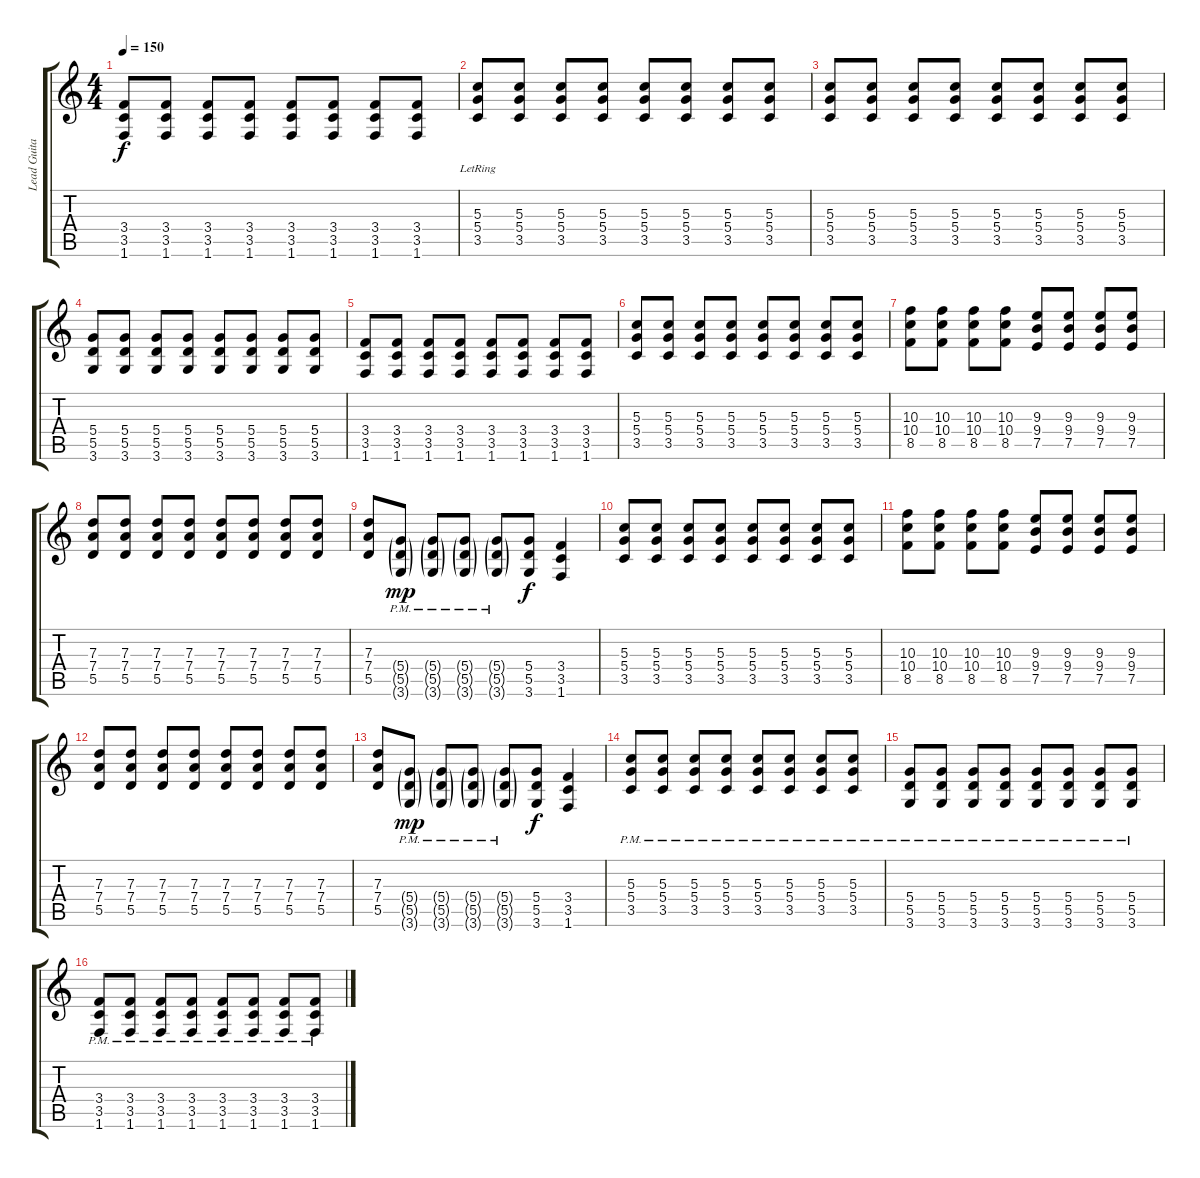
\track ("Lead Guitar" "Lead Guita") {instrument distortionguitar}
\staff {score tabs}
\tuning (E4 B3 G3 D3 A2 E2) {hide}
\ts (4 4)
\tempo 150
\clef g2
\ks c
(3.4 3.5 1.6).8{dy f} (3.4 3.5 1.6).8 (3.4 3.5 1.6).8 (3.4 3.5 1.6).8 (3.4 3.5 1.6).8 (3.4 3.5 1.6).8 (3.4 3.5 1.6).8 (3.4 3.5 1.6).8 |
(5.3 5.4{lr} 3.5{lr}).8 (5.3 5.4 3.5).8 (5.3 5.4 3.5).8 (5.3 5.4 3.5).8 (5.3 5.4 3.5).8 (5.3 5.4 3.5).8 (5.3 5.4 3.5).8 (5.3 5.4 3.5).8 |
(5.3 5.4 3.5).8 (5.3 5.4 3.5).8 (5.3 5.4 3.5).8 (5.3 5.4 3.5).8 (5.3 5.4 3.5).8 (5.3 5.4 3.5).8 (5.3 5.4 3.5).8 (5.3 5.4 3.5).8 |
(5.4 5.5 3.6).8 (5.4 5.5 3.6).8 (5.4 5.5 3.6).8 (5.4 5.5 3.6).8 (5.4 5.5 3.6).8 (5.4 5.5 3.6).8 (5.4 5.5 3.6).8 (5.4 5.5 3.6).8 |
(3.4 3.5 1.6).8 (3.4 3.5 1.6).8 (3.4 3.5 1.6).8 (3.4 3.5 1.6).8 (3.4 3.5 1.6).8 (3.4 3.5 1.6).8 (3.4 3.5 1.6).8 (3.4 3.5 1.6).8 |
(5.3 5.4 3.5).8 (5.3 5.4 3.5).8 (5.3 5.4 3.5).8 (5.3 5.4 3.5).8 (5.3 5.4 3.5).8 (5.3 5.4 3.5).8 (5.3 5.4 3.5).8 (5.3 5.4 3.5).8 |
(10.3 10.4 8.5).8 (10.3 10.4 8.5).8 (10.3 10.4 8.5).8 (10.3 10.4 8.5).8 (9.3 9.4 7.5).8 (9.3 9.4 7.5).8 (9.3 9.4 7.5).8 (9.3 9.4 7.5).8 |
(7.3 7.4 5.5).8 (7.3 7.4 5.5).8 (7.3 7.4 5.5).8 (7.3 7.4 5.5).8 (7.3 7.4 5.5).8 (7.3 7.4 5.5).8 (7.3 7.4 5.5).8 (7.3 7.4 5.5).8 |
(7.3 7.4 5.5).8 (5.4{g pm} 5.5{g pm} 3.6{g pm}).8{dy mp} (5.4{g pm} 5.5{g pm} 3.6{g pm}).8 (5.4{g pm} 5.5{g pm} 3.6{g pm}).8 (5.4{g pm} 5.5{g pm} 3.6{g pm}).8 (5.4 5.5 3.6).8{dy f} (3.4 3.5 1.6).4 |
(5.3 5.4 3.5).8 (5.3 5.4 3.5).8 (5.3 5.4 3.5).8 (5.3 5.4 3.5).8 (5.3 5.4 3.5).8 (5.3 5.4 3.5).8 (5.3 5.4 3.5).8 (5.3 5.4 3.5).8 |
(10.3 10.4 8.5).8 (10.3 10.4 8.5).8 (10.3 10.4 8.5).8 (10.3 10.4 8.5).8 (9.3 9.4 7.5).8 (9.3 9.4 7.5).8 (9.3 9.4 7.5).8 (9.3 9.4 7.5).8 |
(7.3 7.4 5.5).8 (7.3 7.4 5.5).8 (7.3 7.4 5.5).8 (7.3 7.4 5.5).8 (7.3 7.4 5.5).8 (7.3 7.4 5.5).8 (7.3 7.4 5.5).8 (7.3 7.4 5.5).8 |
(7.3 7.4 5.5).8 (5.4{g pm} 5.5{g pm} 3.6{g pm}).8{dy mp} (5.4{g pm} 5.5{g pm} 3.6{g pm}).8 (5.4{g pm} 5.5{g pm} 3.6{g pm}).8 (5.4{g pm} 5.5{g pm} 3.6{g pm}).8 (5.4 5.5 3.6).8{dy f} (3.4 3.5 1.6).4 |
(5.3{pm} 5.4{pm} 3.5{pm}).8 (5.3{pm} 5.4{pm} 3.5{pm}).8 (5.3{pm} 5.4{pm} 3.5{pm}).8 (5.3{pm} 5.4{pm} 3.5{pm}).8 (5.3{pm} 5.4{pm} 3.5{pm}).8 (5.3{pm} 5.4{pm} 3.5{pm}).8 (5.3{pm} 5.4{pm} 3.5{pm}).8 (5.3{pm} 5.4{pm} 3.5{pm}).8 |
(5.4{pm} 5.5{pm} 3.6{pm}).8 (5.4{pm} 5.5{pm} 3.6{pm}).8 (5.4{pm} 5.5{pm} 3.6{pm}).8 (5.4{pm} 5.5{pm} 3.6{pm}).8 (5.4{pm} 5.5{pm} 3.6{pm}).8 (5.4{pm} 5.5{pm} 3.6{pm}).8 (5.4{pm} 5.5{pm} 3.6{pm}).8 (5.4{pm} 5.5{pm} 3.6{pm}).8 |
(3.4{pm} 3.5{pm} 1.6{pm}).8 (3.4{pm} 3.5{pm} 1.6{pm}).8 (3.4{pm} 3.5{pm} 1.6{pm}).8 (3.4{pm} 3.5{pm} 1.6{pm}).8 (3.4{pm} 3.5{pm} 1.6{pm}).8 (3.4{pm} 3.5{pm} 1.6{pm}).8 (3.4{pm} 3.5{pm} 1.6{pm}).8 (3.4{pm} 3.5{pm} 1.6{pm}).8
